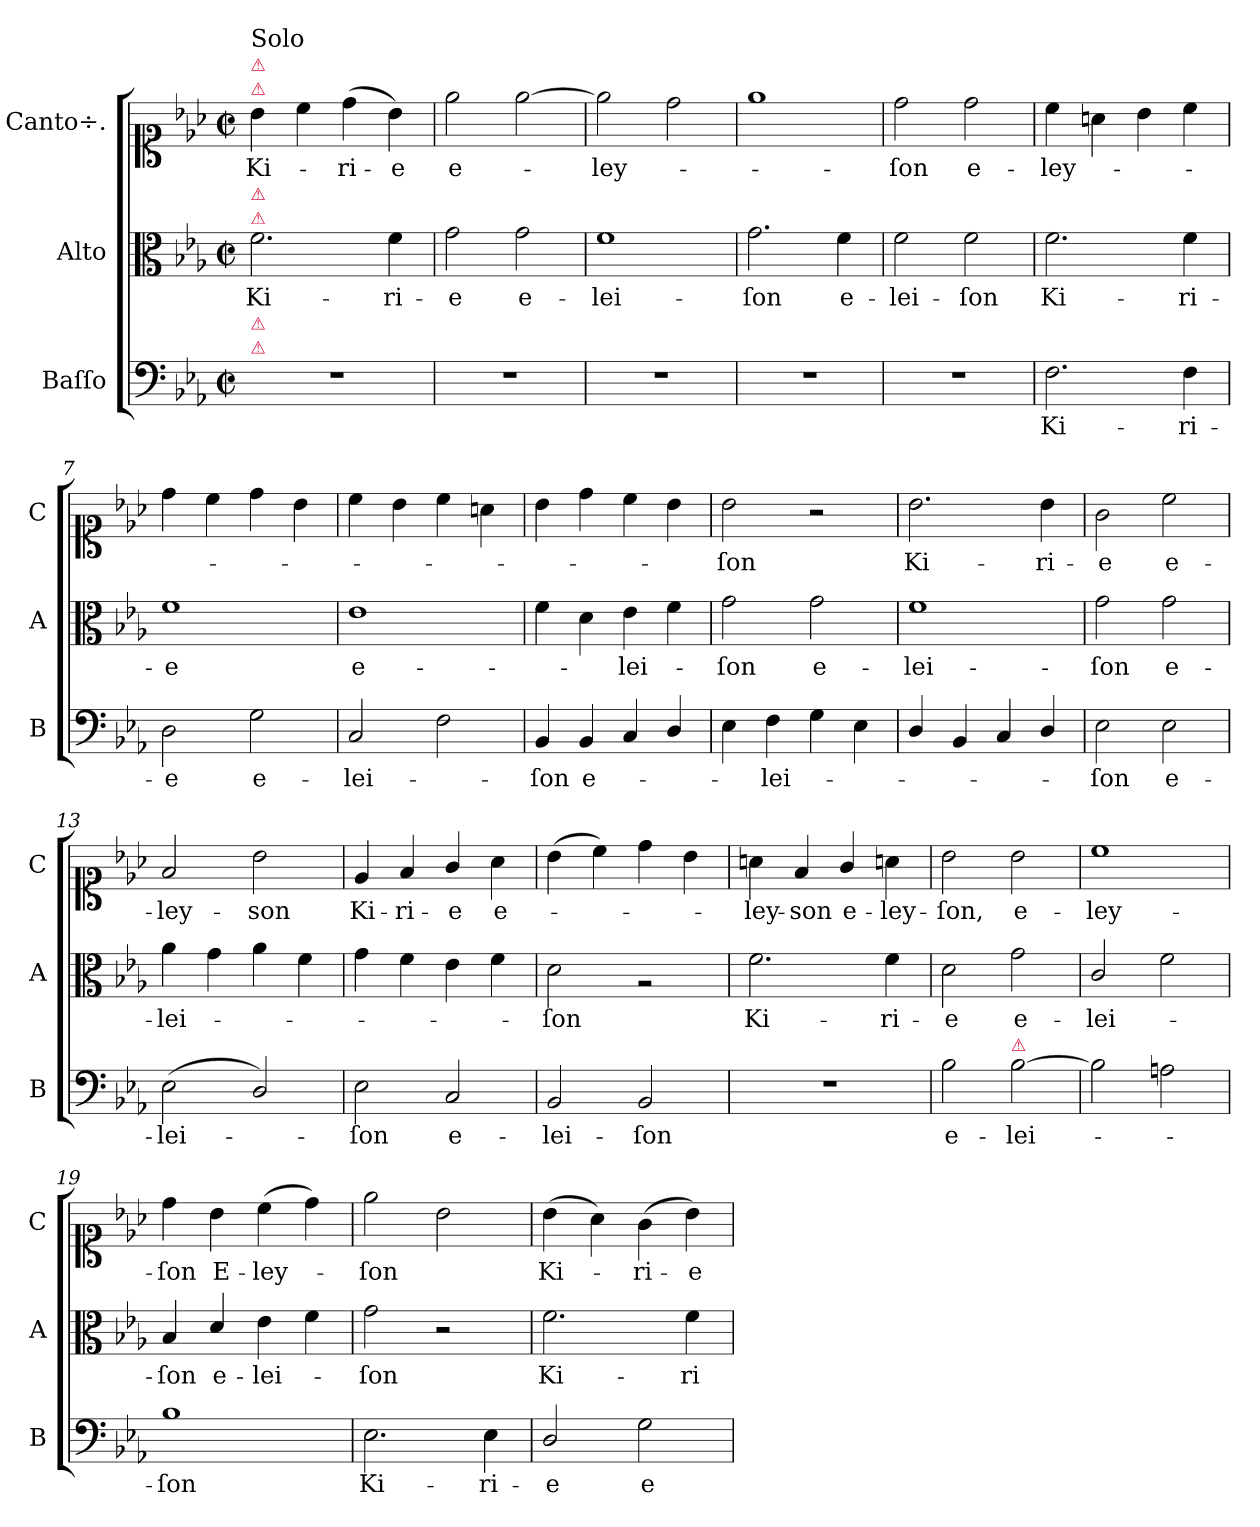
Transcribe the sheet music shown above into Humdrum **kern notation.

**kern	**text	**kern	**text	**kern	**text
*part3	*part3	*part2	*part2	*part1	*part1
*staff3	*staff3	*staff2	*staff2	*staff1	*staff1
*I"Baſſo	*	*I"Alto	*	*I"Canto÷.	*
*I'B	*	*I'A	*	*I'C	*
*clefF4	*	*clefC3	*	*clefC1	*
*k[b-e-a-]	*	*k[b-e-a-]	*	*k[b-e-a-]	*
*E-:	*	*E-:	*	*E-:	*
*M2/2	*	*M2/2	*	*M2/2	*
*met(c|)	*	*met(c|)	*	*met(c|)	*
=1	=1	=1	=1	=1	=1
!	!	!	!	!LO:TX:a:color=crimson:t=⚠	!
!	!	!	!	!LO:TX:a:color=crimson:t=⚠	!
!	!	!	!	!LO:TX:a:t=Solo	!
!	!	!LO:TX:a:color=crimson:t=⚠	!	!	!
!	!	!LO:TX:a:color=crimson:t=⚠	!	!	!
!LO:TX:a:color=crimson:t=⚠	!	!	!	!	!
!LO:TX:a:color=crimson:t=⚠	!	!	!	!	!
1r	.	2.f\	Ki-	4b-\	Ki-
.	.	.	.	4cc\	.
.	.	.	.	(4dd\	-ri-
.	.	4f\	-ri-	4b-\)	-e
=2	=2	=2	=2	=2	=2
1r	.	2g\	-e	2ee-\	e-
.	.	2g\	e-	[2ee-\	.
=3	=3	=3	=3	=3	=3
1r	.	1f	-lei-	2ee-\]	-ley-
.	.	.	.	2dd\	.
=4	=4	=4	=4	=4	=4
1r	.	2.g\	-ſon	1ee-	.
.	.	4f\	e-	.	.
=5	=5	=5	=5	=5	=5
1r	.	2f\	-lei-	2dd\	-ſon
.	.	2f\	-ſon	2dd\	e-
=6	=6	=6	=6	=6	=6
2.F\	Ki-	2.f\	Ki-	4cc\	-ley-
.	.	.	.	4an\	.
.	.	.	.	4b-\	.
4F\	-ri-	4f\	-ri-	4cc\	.
=7	=7	=7	=7	=7	=7
2D\	-e	1f	-e	4dd\	.
.	.	.	.	4cc\	.
2G\	e-	.	.	4dd\	.
.	.	.	.	4b-\	.
=8	=8	=8	=8	=8	=8
2C/	-lei-	1e-	e-	4cc\	.
.	.	.	.	4b-\	.
2F\	.	.	.	4cc\	.
.	.	.	.	4an\	.
=9	=9	=9	=9	=9	=9
4BB-/	-ſon	4f\	.	4b-\	.
4BB-/	e-	4d\	.	4dd\	.
4C/	.	4e-\	-lei-	4cc\	.
4D/	.	4f\	.	4b-\	.
=10	=10	=10	=10	=10	=10
4E-\	.	2g\	-ſon	2b-\	-ſon
4F\	-lei-	.	.	.	.
4G\	.	2g\	e-	2r	.
4E-\	.	.	.	.	.
=11	=11	=11	=11	=11	=11
4D/	.	1f	-lei-	2.b-\	Ki-
4BB-/	.	.	.	.	.
4C/	.	.	.	.	.
4D/	.	.	.	4b-\	-ri-
=12	=12	=12	=12	=12	=12
2E-\	-ſon	2g\	-ſon	2g\	-e
2E-\	e-	2g\	e-	2cc\	e-
=13	=13	=13	=13	=13	=13
(2E-\	-lei-	4a-\	-lei-	2f/	-ley-
.	.	4g\	.	.	.
2D/)	.	4a-\	.	2b-\	-son
.	.	4f\	.	.	.
=14	=14	=14	=14	=14	=14
2E-\	-ſon	4g\	.	4e-/	Ki-
.	.	4f\	.	4f/	-ri-
2C/	e-	4e-\	.	4g/	-e
.	.	4f\	.	4a-\	e-
=15	=15	=15	=15	=15	=15
2BB-/	-lei-	2d\	-ſon	(4b-\	.
.	.	.	.	4cc\)	.
2BB-/	-ſon	2rA	.	4dd\	.
.	.	.	.	4b-\	.
=16	=16	=16	=16	=16	=16
1r	.	2.f\	Ki-	4an\	-ley-
.	.	.	.	4f/	-son
.	.	.	.	4g/	e-
.	.	4f\	-ri-	4an\	-ley-
=17	=17	=17	=17	=17	=17
2B-\	e-	2d\	-e	2b-\	-ſon,
!LO:TX:a:color=crimson:t=⚠	!	!	!	!	!
[2B-\	-lei-	2g\	e-	2b-\	e-
=18	=18	=18	=18	=18	=18
2B-\]	.	2c/	-lei-	1cc	-ley-
2An\	.	2f\	.	.	.
=19	=19	=19	=19	=19	=19
1B-	-ſon	4B-/	-ſon	4dd\	-ſon
.	.	4d/	e-	4b-\	E-
.	.	4e-\	-lei-	(4cc\	-ley-
.	.	4f\	.	4dd\)	.
=20	=20	=20	=20	=20	=20
2.E-\	Ki-	2g\	-ſon	2ee-\	-ſon
.	.	2r	.	2b-\	.
4E-\	-ri-	.	.	.	.
=21	=21	=21	=21	=21	=21
2D/	-e	2.f\	Ki-	(4b-\	Ki-
.	.	.	.	4a-\)	.
2G\	e-	.	.	(4g\	-ri-
.	.	4f\	-ri-	4b-\)	-e
=	=	=	=	=	=
*-	*-	*-	*-	*-	*-
